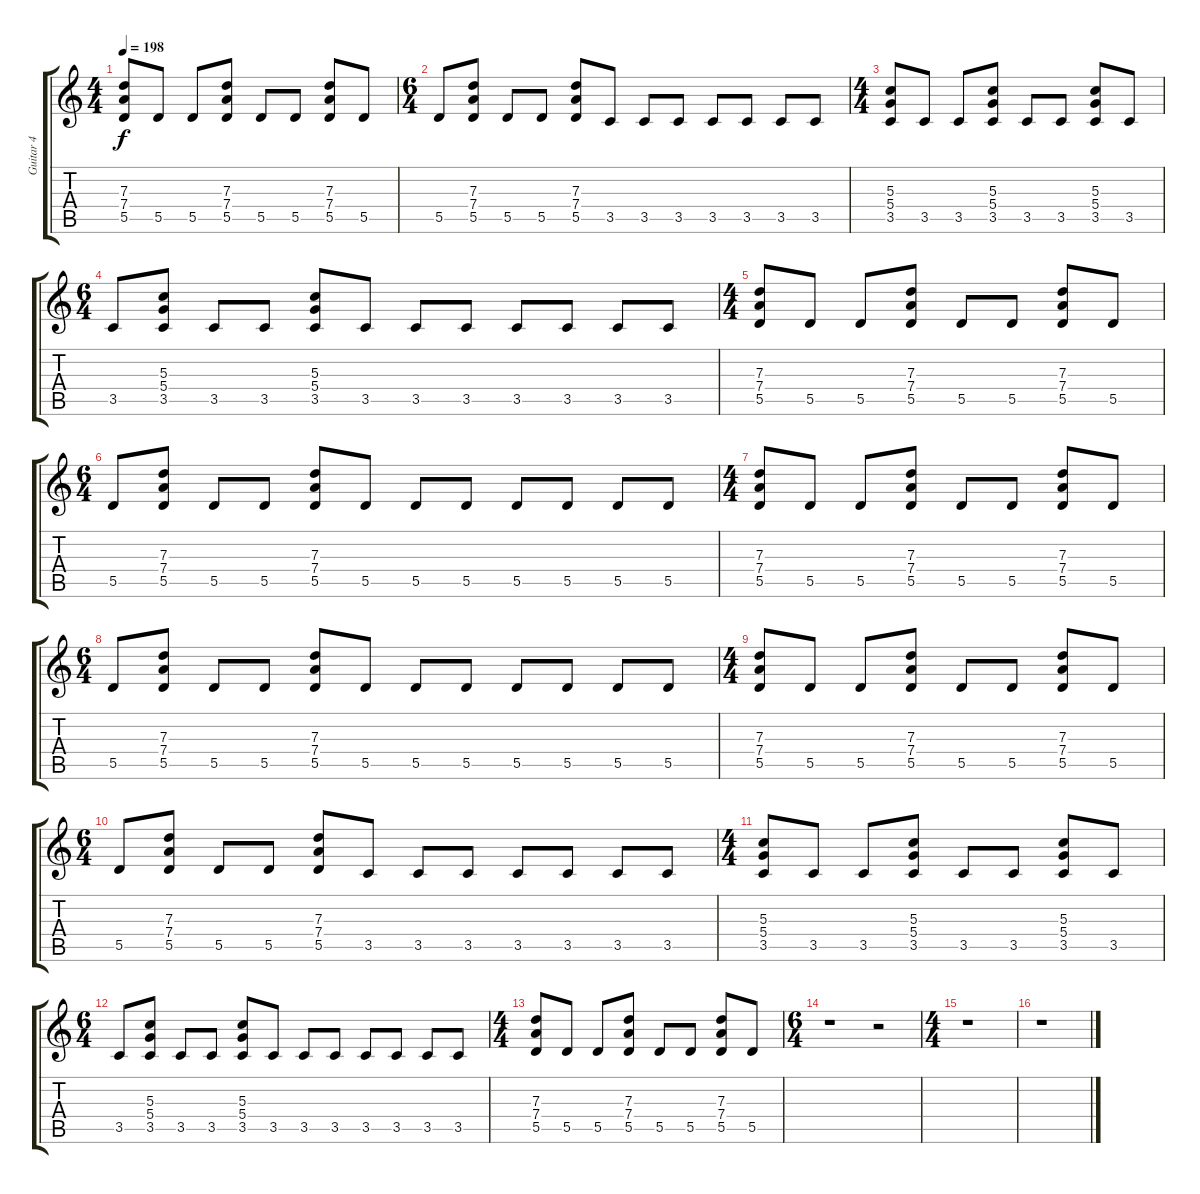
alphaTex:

\track ("Guitar 4" "Guitar 4") {instrument overdrivenguitar}
\staff {score tabs}
\tuning (E4 B3 G3 D3 A2 E2) {hide}
\ts (4 4)
\tempo 198
\clef g2
\ks c
(7.3 7.4 5.5).8{dy f} 5.5.8 5.5.8 (7.3 7.4 5.5).8 5.5.8 5.5.8 (7.3 7.4 5.5).8 5.5.8 |
\ts (6 4)
5.5.8 (7.3 7.4 5.5).8 5.5.8 5.5.8 (7.3 7.4 5.5).8 3.5.8 3.5.8 3.5.8 3.5.8 3.5.8 3.5.8 3.5.8 |
\ts (4 4)
(5.3 5.4 3.5).8 3.5.8 3.5.8 (5.3 5.4 3.5).8 3.5.8 3.5.8 (5.3 5.4 3.5).8 3.5.8 |
\ts (6 4)
3.5.8 (5.3 5.4 3.5).8 3.5.8 3.5.8 (5.3 5.4 3.5).8 3.5.8 3.5.8 3.5.8 3.5.8 3.5.8 3.5.8 3.5.8 |
\ts (4 4)
(7.3 7.4 5.5).8 5.5.8 5.5.8 (7.3 7.4 5.5).8 5.5.8 5.5.8 (7.3 7.4 5.5).8 5.5.8 |
\ts (6 4)
5.5.8 (7.3 7.4 5.5).8 5.5.8 5.5.8 (7.3 7.4 5.5).8 5.5.8 5.5.8 5.5.8 5.5.8 5.5.8 5.5.8 5.5.8 |
\ts (4 4)
(7.3 7.4 5.5).8 5.5.8 5.5.8 (7.3 7.4 5.5).8 5.5.8 5.5.8 (7.3 7.4 5.5).8 5.5.8 |
\ts (6 4)
5.5.8 (7.3 7.4 5.5).8 5.5.8 5.5.8 (7.3 7.4 5.5).8 5.5.8 5.5.8 5.5.8 5.5.8 5.5.8 5.5.8 5.5.8 |
\ts (4 4)
(7.3 7.4 5.5).8 5.5.8 5.5.8 (7.3 7.4 5.5).8 5.5.8 5.5.8 (7.3 7.4 5.5).8 5.5.8 |
\ts (6 4)
5.5.8 (7.3 7.4 5.5).8 5.5.8 5.5.8 (7.3 7.4 5.5).8 3.5.8 3.5.8 3.5.8 3.5.8 3.5.8 3.5.8 3.5.8 |
\ts (4 4)
(5.3 5.4 3.5).8 3.5.8 3.5.8 (5.3 5.4 3.5).8 3.5.8 3.5.8 (5.3 5.4 3.5).8 3.5.8 |
\ts (6 4)
3.5.8 (5.3 5.4 3.5).8 3.5.8 3.5.8 (5.3 5.4 3.5).8 3.5.8 3.5.8 3.5.8 3.5.8 3.5.8 3.5.8 3.5.8 |
\ts (4 4)
(7.3 7.4 5.5).8 5.5.8 5.5.8 (7.3 7.4 5.5).8 5.5.8 5.5.8 (7.3 7.4 5.5).8 5.5.8 |
\ts (6 4)
r.1 r.2 |
\ts (4 4)
r.1 |
r.1
